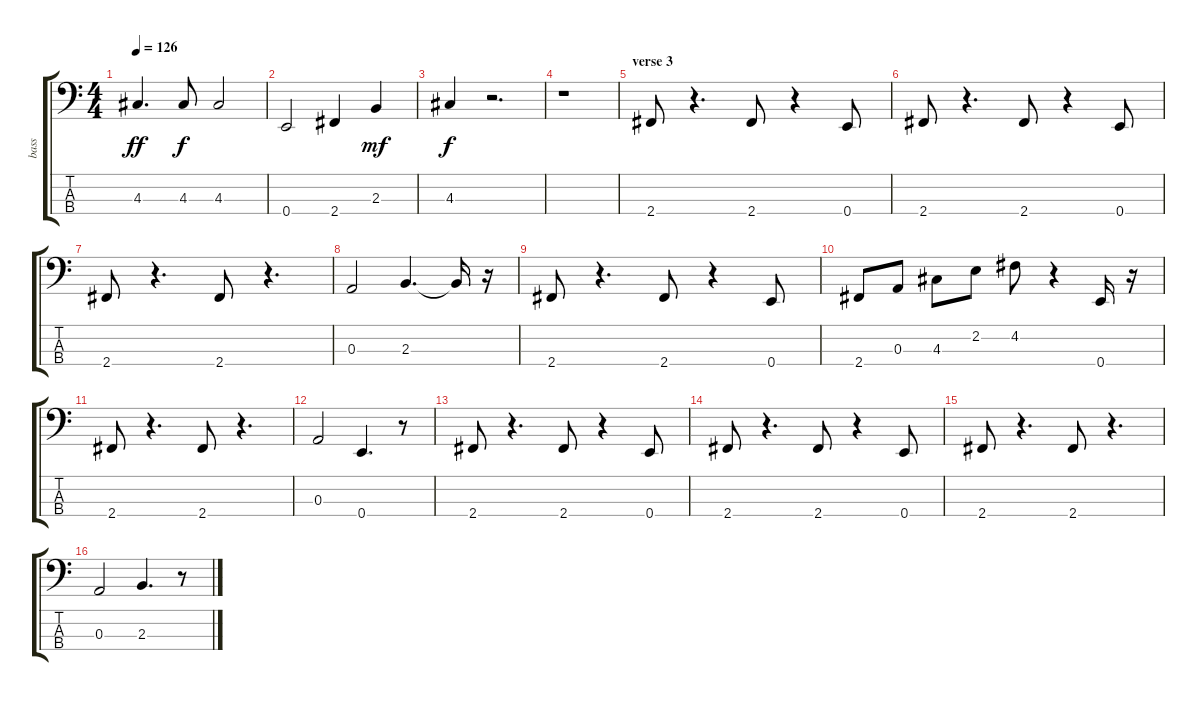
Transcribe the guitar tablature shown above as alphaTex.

\track ("bass" "bass") {instrument electricbassfinger}
\staff {score tabs}
\tuning (G2 D2 A1 E1) {hide}
\ts (4 4)
\tempo 126
\clef f4
\ks c
4.3.4{d dy ff} 4.3.8{dy f} 4.3.2 |
0.4.2 2.4.4 2.3.4{dy mf} |
4.3.4{dy f} r.2{d} |
r.1 |
\section ("" "verse 3")
2.4.8 r.4{d} 2.4.8 r.4 0.4.8 |
2.4.8 r.4{d} 2.4.8 r.4 0.4.8 |
2.4.8 r.4{d} 2.4.8 r.4{d} |
0.3.2 2.3.4{d} 2.3{t}.16 r.16 |
2.4.8 r.4{d} 2.4.8 r.4 0.4.8 |
2.4.8 0.3.8 4.3.8 2.2.8 4.2.8 r.4 0.4.16 r.16 |
2.4.8 r.4{d} 2.4.8 r.4{d} |
0.3.2 0.4.4{d} r.8 |
2.4.8 r.4{d} 2.4.8 r.4 0.4.8 |
2.4.8 r.4{d} 2.4.8 r.4 0.4.8 |
2.4.8 r.4{d} 2.4.8 r.4{d} |
0.3.2 2.3.4{d} r.8
